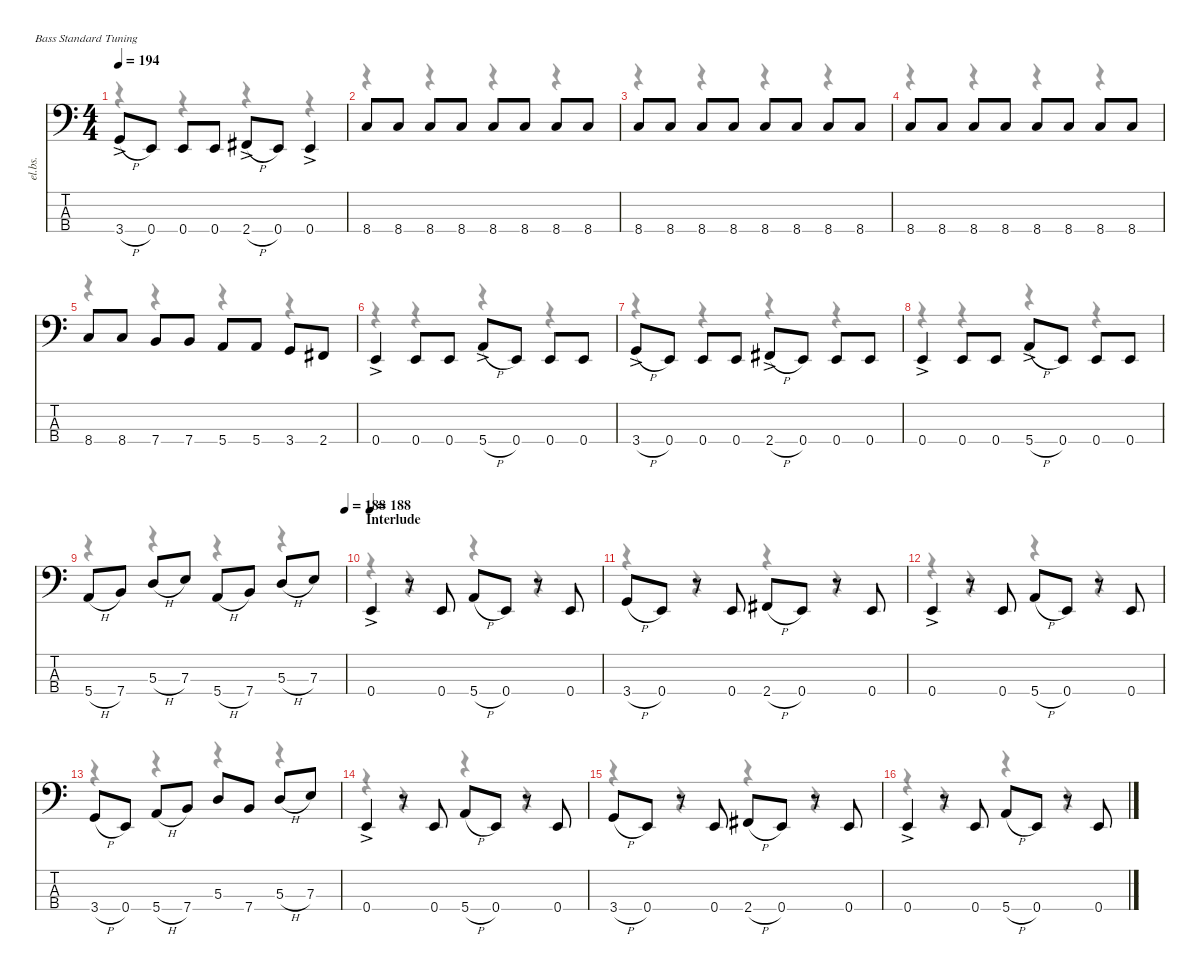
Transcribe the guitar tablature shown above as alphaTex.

\defaultSystemsLayout 4
\hideDynamics
\bracketExtendMode nobrackets
\otherSystemsTrackNameOrientation horizontal
\track ("Cliff Burton (Bass)" "el.bs.") {instrument electricbassfinger}
\staff {score tabs}
\tuning (G2 D2 A1 E1)
\voice
\ts (4 4)
\tempo 194
\clef f4
\ks c
3.4{h ac}.8{dy mf beam Up} 0.4.8{dy f beam Up} 0.4.8{beam Up} 0.4.8{beam Up} 2.4{h ac acc #}.8{dy mf beam Up} 0.4.8{dy f beam Up} 0.4{ac}.4{dy mf beam Up} |
8.4.8{dy f beam Up} 8.4.8{beam Up} 8.4.8{beam Up} 8.4.8{beam Up} 8.4.8{beam Up} 8.4.8{beam Up} 8.4.8{beam Up} 8.4.8{beam Up} |
8.4.8{beam Up} 8.4.8{beam Up} 8.4.8{beam Up} 8.4.8{beam Up} 8.4.8{beam Up} 8.4.8{beam Up} 8.4.8{beam Up} 8.4.8{beam Up} |
8.4.8{beam Up} 8.4.8{beam Up} 8.4.8{beam Up} 8.4.8{beam Up} 8.4.8{beam Up} 8.4.8{beam Up} 8.4.8{beam Up} 8.4.8{beam Up} |
8.4.8{beam Up} 8.4.8{beam Up} 7.4.8{beam Up} 7.4.8{beam Up} 5.4.8{beam Up} 5.4.8{beam Up} 3.4.8{beam Up} 2.4{acc #}.8{beam Up} |
0.4{ac}.4{dy mf beam Up} 0.4.8{dy f beam Up} 0.4.8{beam Up} 5.4{h ac}.8{dy mf beam Up} 0.4.8{dy f beam Up} 0.4.8{beam Up} 0.4.8{beam Up} |
3.4{h ac}.8{dy mf beam Up} 0.4.8{dy f beam Up} 0.4.8{beam Up} 0.4.8{beam Up} 2.4{h ac acc #}.8{dy mf beam Up} 0.4.8{dy f beam Up} 0.4.8{beam Up} 0.4.8{beam Up} |
0.4{ac}.4{dy mf beam Up} 0.4.8{dy f beam Up} 0.4.8{beam Up} 5.4{h ac}.8{dy mf beam Up} 0.4.8{dy f beam Up} 0.4.8{beam Up} 0.4.8{beam Up} |
\tempo (188 1)
5.4{h}.8{beam Up} 7.4.8{beam Up} 5.3{h}.8{beam Up} 7.3.8{beam Up} 5.4{h}.8{beam Up} 7.4.8{beam Up} 5.3{h}.8{beam Up} 7.3.8{beam Up} |
\section ("" "Interlude")
\tempo 188
0.4{ac}.4{dy mf beam Up} r.8{beam Up} 0.4.8{dy f beam Up} 5.4{h}.8{beam Up} 0.4.8{beam Up} r.8{beam Up} 0.4.8{beam Up} |
3.4{h}.8{beam Up} 0.4.8{beam Up} r.8{beam Up} 0.4.8{beam Up} 2.4{h acc #}.8{beam Up} 0.4.8{beam Up} r.8{beam Up} 0.4.8{beam Up} |
0.4{ac}.4{dy mf beam Up} r.8{beam Up} 0.4.8{dy f beam Up} 5.4{h}.8{beam Up} 0.4.8{beam Up} r.8{beam Up} 0.4.8{beam Up} |
3.4{h}.8{beam Up} 0.4.8{beam Up} 5.4{h}.8{beam Up} 7.4.8{beam Up} 5.3.8{beam Up} 7.4.8{beam Up} 5.3{h}.8{beam Up} 7.3.8{beam Up} |
0.4{ac}.4{dy mf beam Up} r.8{beam Up} 0.4.8{dy f beam Up} 5.4{h}.8{beam Up} 0.4.8{beam Up} r.8{beam Up} 0.4.8{beam Up} |
3.4{h}.8{beam Up} 0.4.8{beam Up} r.8{beam Up} 0.4.8{beam Up} 2.4{h acc #}.8{beam Up} 0.4.8{beam Up} r.8{beam Up} 0.4.8{beam Up} |
0.4{ac}.4{dy mf beam Up} r.8{beam Up} 0.4.8{dy f beam Up} 5.4{h}.8{beam Up} 0.4.8{beam Up} r.8{beam Up} 0.4.8{beam Up}
\voice
\clef f4
\ottava regular
\simile none
\ks c
r.4{dy mf beam Down} r.4{beam Down} r.4{beam Down} r.4{beam Down} |
r.4{beam Down} r.4{beam Down} r.4{beam Down} r.4{beam Down} |
r.4{beam Down} r.4{beam Down} r.4{beam Down} r.4{beam Down} |
r.4{beam Down} r.4{beam Down} r.4{beam Down} r.4{beam Down} |
r.4{beam Down} r.4{beam Down} r.4{beam Down} r.4{beam Down} |
r.4{beam Down} r.4{beam Down} r.4{beam Down} r.4{beam Down} |
r.4{beam Down} r.4{beam Down} r.4{beam Down} r.4{beam Down} |
r.4{beam Down} r.4{beam Down} r.4{beam Down} r.4{beam Down} |
r.4{beam Down} r.4{beam Down} r.4{beam Down} r.4{beam Down} |
r.4{beam Down} r.4{beam Down} r.4{beam Down} r.4{beam Down} |
r.4{beam Down} r.4{beam Down} r.4{beam Down} r.4{beam Down} |
r.4{beam Down} r.4{beam Down} r.4{beam Down} r.4{beam Down} |
r.4{beam Down} r.4{beam Down} r.4{beam Down} r.4{beam Down} |
r.4{beam Down} r.4{beam Down} r.4{beam Down} r.4{beam Down} |
r.4{beam Down} r.4{beam Down} r.4{beam Down} r.4{beam Down} |
r.4{beam Down} r.4{beam Down} r.4{beam Down} r.4{beam Down}
